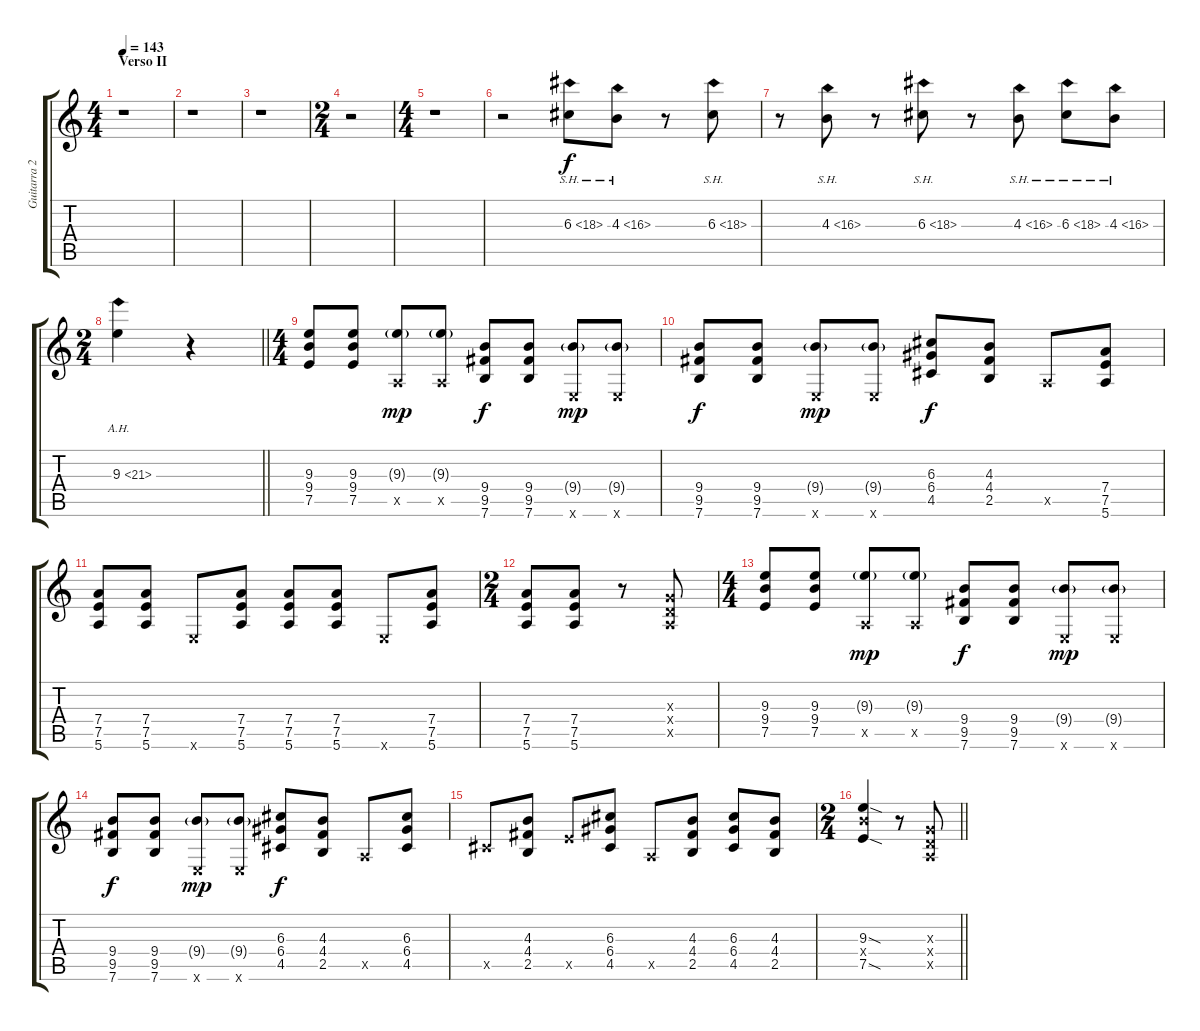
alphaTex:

\track ("Guitarra 2 - Erik" "Guitarra 2") {instrument distortionguitar}
\staff {score tabs}
\tuning (E4 B3 G3 D3 A2 E2) {hide}
\ts (4 4)
\section ("" "Verso II")
\tempo 143
\clef g2
\ks c
r.1{dy f} |
r.1 |
r.1 |
\ts (2 4)
r.2 |
\ts (4 4)
r.1 |
r.2 6.3{sh 12}.8 4.3{sh 12}.8 r.8 6.3{sh 12}.8 |
r.8 4.3{sh 12}.8 r.8 6.3{sh 12}.8 r.8 4.3{sh 12}.8 6.3{sh 12}.8 4.3{sh 12}.8 |
\ts (2 4)
\barLineRight lightlight
9.3{ah 12}.4 r.4 |
\ts (4 4)
(9.3 9.4 7.5).8 (9.3 9.4 7.5).8 (9.3{g} 0.5{x}).8{dy mp} (9.3{g} 0.5{x}).8 (9.4 9.5 7.6).8{dy f} (9.4 9.5 7.6).8 (9.4{g} 0.6{x}).8{dy mp} (9.4{g} 0.6{x}).8 |
(9.4 9.5 7.6).8{dy f} (9.4 9.5 7.6).8 (9.4{g} 0.6{x}).8{dy mp} (9.4{g} 0.6{x}).8 (6.3 6.4 4.5).8{dy f} (4.3 4.4 2.5).8 0.5{x}.8 (7.4 7.5 5.6).8 |
(7.4 7.5 5.6).8 (7.4 7.5 5.6).8 0.6{x}.8 (7.4 7.5 5.6).8 (7.4 7.5 5.6).8 (7.4 7.5 5.6).8 0.6{x}.8 (7.4 7.5 5.6).8 |
\ts (2 4)
(7.4 7.5 5.6).8 (7.4 7.5 5.6).8 r.8 (0.3{x} 0.4{x} 0.5{x}).8 |
\ts (4 4)
(9.3 9.4 7.5).8 (9.3 9.4 7.5).8 (9.3{g} 0.5{x}).8{dy mp} (9.3{g} 0.5{x}).8 (9.4 9.5 7.6).8{dy f} (9.4 9.5 7.6).8 (9.4{g} 0.6{x}).8{dy mp} (9.4{g} 0.6{x}).8 |
(9.4 9.5 7.6).8{dy f} (9.4 9.5 7.6).8 (9.4{g} 0.6{x}).8{dy mp} (9.4{g} 0.6{x}).8 (6.3 6.4 4.5).8{dy f} (4.3 4.4 2.5).8 0.5{x}.8 (6.3 6.4 4.5).8 |
4.5{x}.8 (4.3 4.4 2.5).8 7.5{x}.8 (6.3 6.4 4.5).8 0.5{x}.8 (4.3 4.4 2.5).8 (6.3 6.4 4.5).8 (4.3 4.4 2.5).8 |
\ts (2 4)
\barLineRight lightlight
(9.3{sod} 9.4{x} 7.5{sod}).4 r.8 (0.3{x} 0.4{x} 0.5{x}).8
